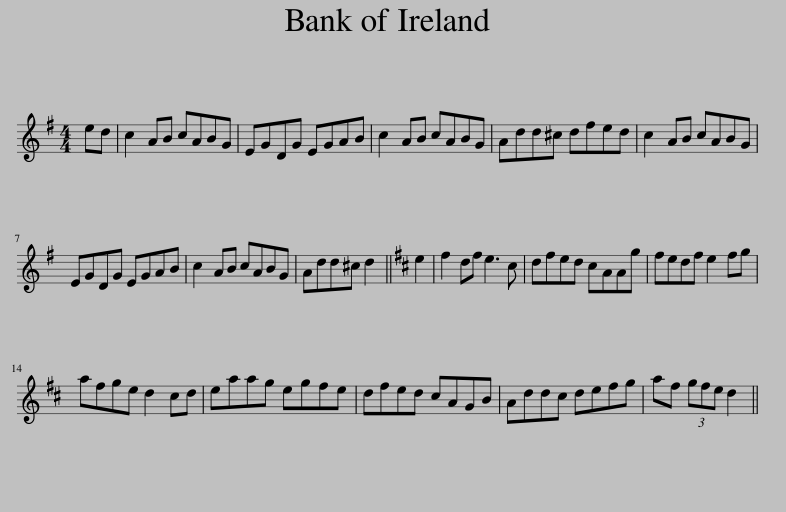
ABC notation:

X:1
L:1/8
M:4/4
I:linebreak $
K:G
V:1 treble
V:1
 ed | c2 AB cABG | EGDG EGAB | c2 AB cABG | Add^c dfed | %5
 c2 AB cABG |$ EGDG EGAB | c2 AB cABG | Add^c d2 ||[K:D] e2 | %10
 f2 df e3 c | dfed cAAg | fedf e2 fg |$ afge d2 cd | eaag egfe | %15
 dfed cAGB | Addc defg | af (3gfe d2 || %18
